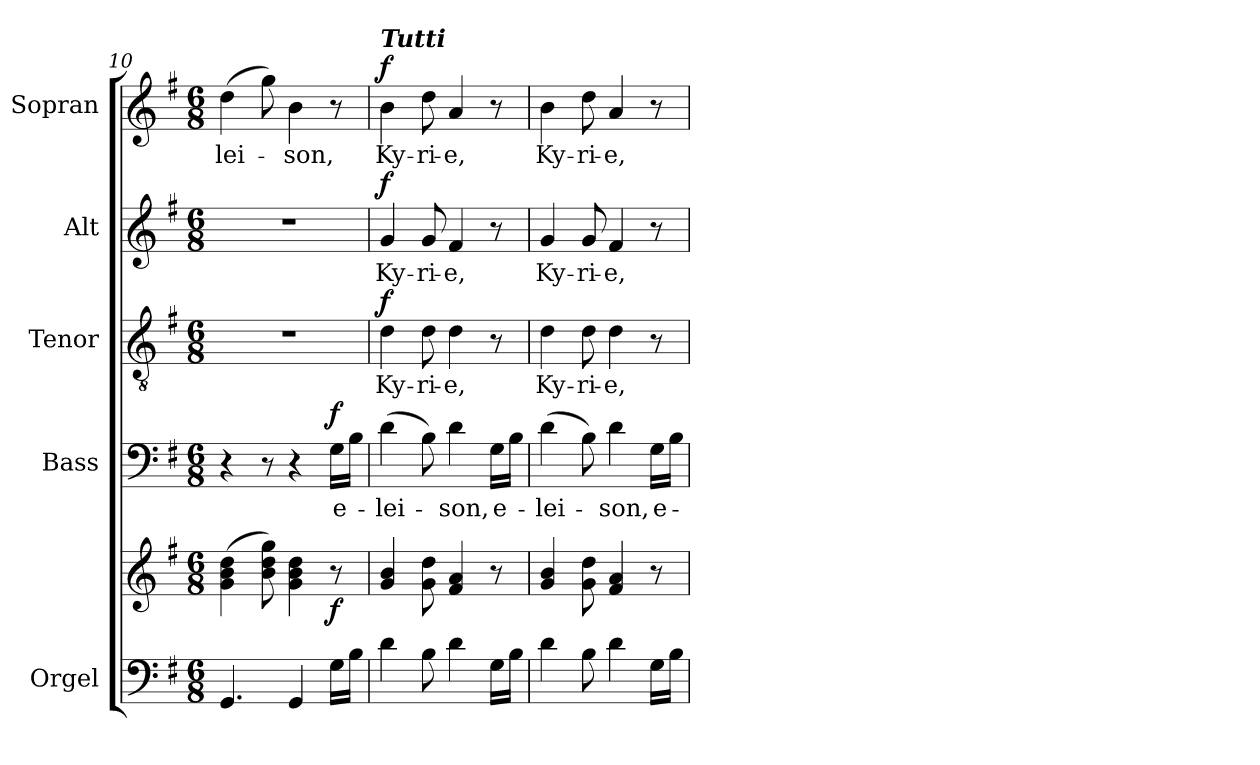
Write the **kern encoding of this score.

**kern	**kern	**dynam	**kern	**text	**dynam	**kern	**text	**dynam	**kern	**text	**dynam	**kern	**text	**dynam
*part5	*part5	*part5	*part4	*part4	*part4	*part3	*part3	*part3	*part2	*part2	*part2	*part1	*part1	*part1
*staff6	*staff5	*staff5/6	*staff4	*staff4	*staff4	*staff3	*staff3	*staff3	*staff2	*staff2	*staff2	*staff1	*staff1	*staff1
*I"Orgel	*	*	*I"Bass	*	*	*I"Tenor	*	*	*I"Alt	*	*	*I"Sopran	*	*
*I'Org.	*	*	*I'B.	*	*	*I'T.	*	*	*I'A.	*	*	*I'S.	*	*
*clefF4	*clefG2	*	*clefF4	*	*	*clefGv2	*	*	*clefG2	*	*	*clefG2	*	*
*k[f#]	*k[f#]	*	*k[f#]	*	*	*k[f#]	*	*	*k[f#]	*	*	*k[f#]	*	*
*G:	*G:	*	*G:	*	*	*G:	*	*	*G:	*	*	*G:	*	*
*M6/8	*M6/8	*	*M6/8	*	*	*M6/8	*	*	*M6/8	*	*	*M6/8	*	*
=10	=10	=10	=10	=10	=10	=10	=10	=10	=10	=10	=10	=10	=10	=10
!	!	!	!	!	!	!	!	!	!	!	!	!	!LO:LY:b	!
4.GG/	(>4g\ 4b\ 4dd\	.	4r	.	.	2.r	.	.	2.r	.	.	(>4dd\	-lei-	.
.	8b\ 8dd\ 8gg\)	.	8r	.	.	.	.	.	.	.	.	8gg\)	.	.
!	!	!	!	!	!	!	!	!	!	!	!	!	!LO:LY:b	!
4GG/	4g\ 4b\ 4dd\	.	4r	.	.	.	.	.	.	.	.	4b\	-son,	.
!	!	!LO:DY:b	!	!LO:LY:b	!LO:DY:a	!	!	!	!	!	!	!	!	!
16G\LL	8r	f	16G\LL	e-	f	.	.	.	.	.	.	8r	.	.
16B\JJ	.	.	16B\JJ	.	.	.	.	.	.	.	.	.	.	.
!!LO:PB:g=z
=11	=11	=11	=11	=11	=11	=11	=11	=11	=11	=11	=11	=11	=11	=11
!	!	!	!	!	!	!	!	!	!	!	!	!LO:TX:a:Bi:t=Tutti	!	!
!	!	!	!	!LO:LY:b	!	!	!LO:LY:b	!LO:DY:a	!	!LO:LY:b	!LO:DY:a	!	!LO:LY:b	!LO:DY:a
4d\	4g/ 4b/	.	(>4d\	-lei-	.	4d\	Ky-	f	4g/	Ky-	f	4b\	Ky-	f
!	!	!	!	!	!	!	!LO:LY:b	!	!	!LO:LY:b	!	!	!LO:LY:b	!
8B\	8g\ 8dd\	.	8B\)	.	.	8d\	-ri-	.	8g/	-ri-	.	8dd\	-ri-	.
!	!	!	!	!LO:LY:b	!	!	!LO:LY:b	!	!	!LO:LY:b	!	!	!LO:LY:b	!
4d\	4f#/ 4a/	.	4d\	-son,	.	4d\	-e,	.	4f#/	-e,	.	4a/	-e,	.
!	!	!	!	!LO:LY:b	!	!	!	!	!	!	!	!	!	!
16G\LL	8r	.	16G\LL	e-	.	8r	.	.	8r	.	.	8r	.	.
16B\JJ	.	.	16B\JJ	.	.	.	.	.	.	.	.	.	.	.
=12	=12	=12	=12	=12	=12	=12	=12	=12	=12	=12	=12	=12	=12	=12
!	!	!	!	!LO:LY:b	!	!	!LO:LY:b	!	!	!LO:LY:b	!	!	!LO:LY:b	!
4d\	4g/ 4b/	.	(>4d\	-lei-	.	4d\	Ky-	.	4g/	Ky-	.	4b\	Ky-	.
!	!	!	!	!	!	!	!LO:LY:b	!	!	!LO:LY:b	!	!	!LO:LY:b	!
8B\	8g\ 8dd\	.	8B\)	.	.	8d\	-ri-	.	8g/	-ri-	.	8dd\	-ri-	.
!	!	!	!	!LO:LY:b	!	!	!LO:LY:b	!	!	!LO:LY:b	!	!	!LO:LY:b	!
4d\	4f#/ 4a/	.	4d\	-son,	.	4d\	-e,	.	4f#/	-e,	.	4a/	-e,	.
!	!	!	!	!LO:LY:b	!	!	!	!	!	!	!	!	!	!
16G\LL	8r	.	16G\LL	e-	.	8r	.	.	8r	.	.	8r	.	.
16B\JJ	.	.	16B\JJ	.	.	.	.	.	.	.	.	.	.	.
=	=	=	=	=	=	=	=	=	=	=	=	=	=	=
*-	*-	*-	*-	*-	*-	*-	*-	*-	*-	*-	*-	*-	*-	*-
